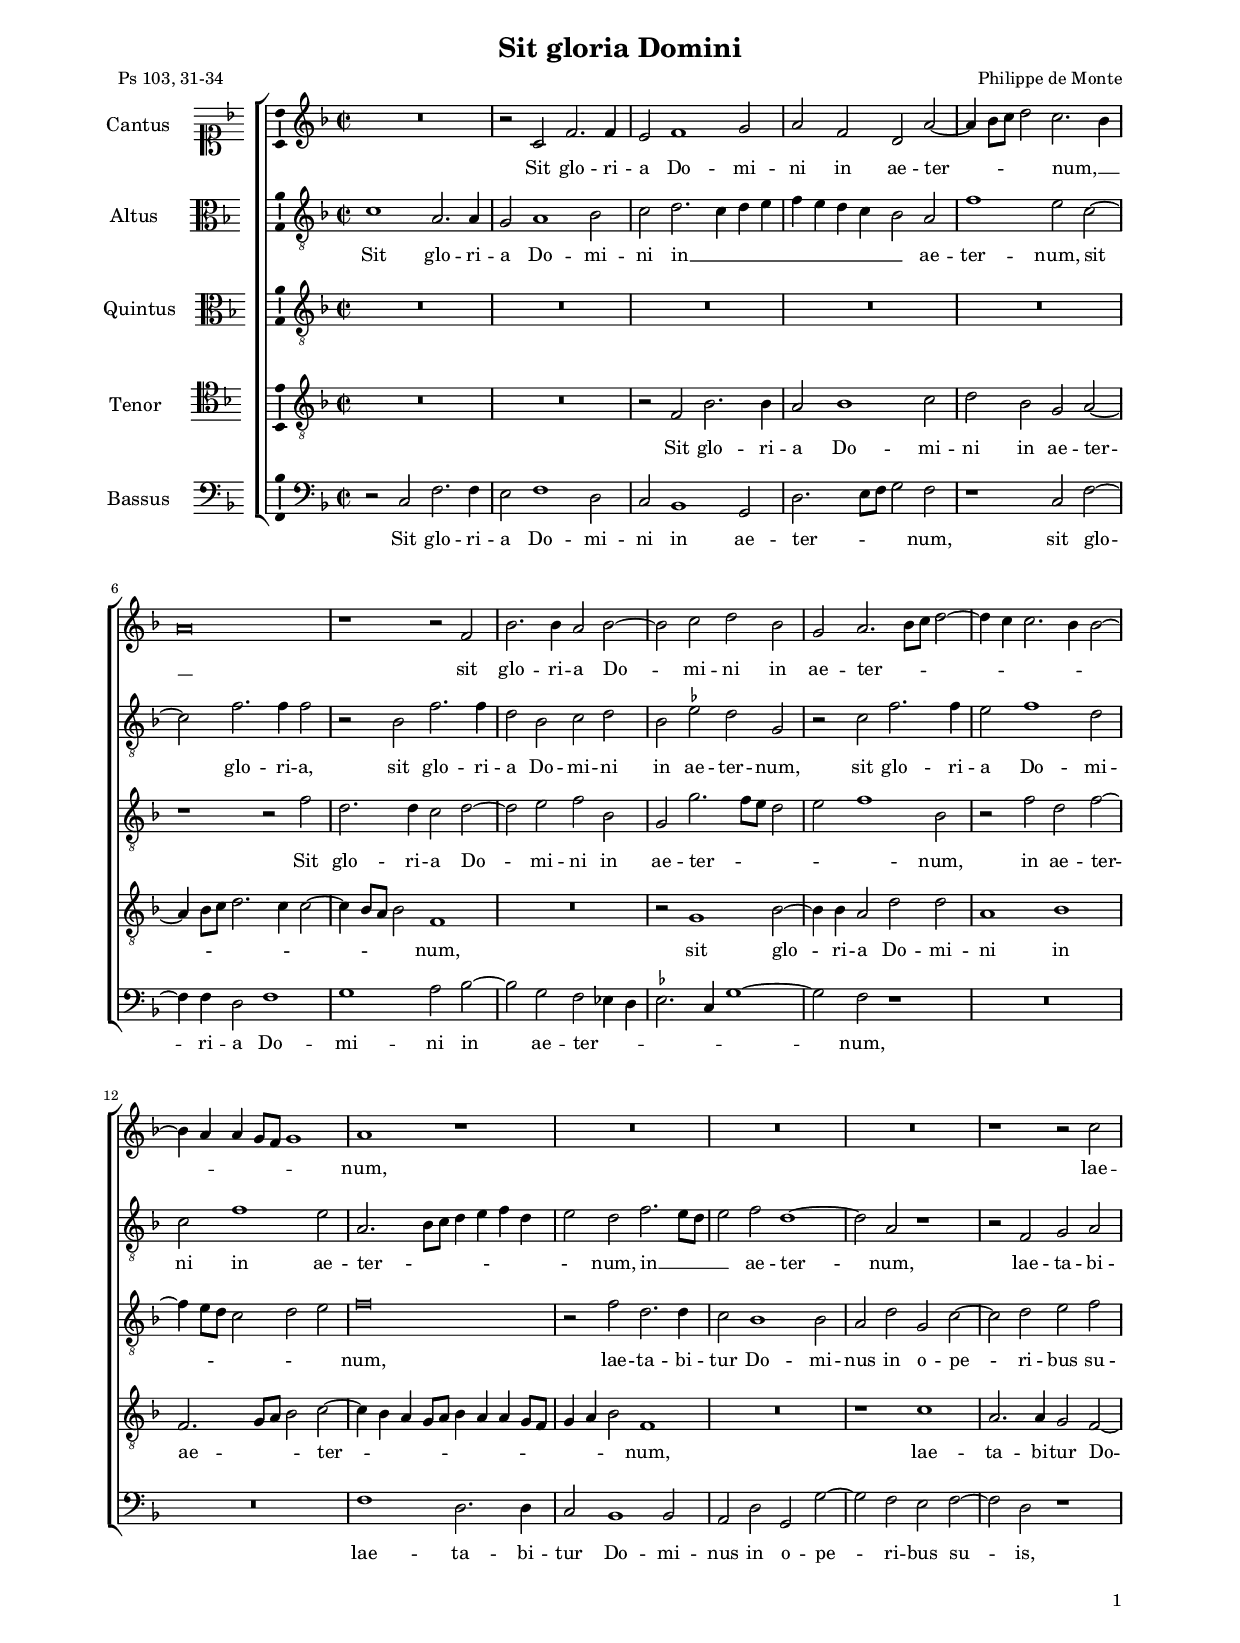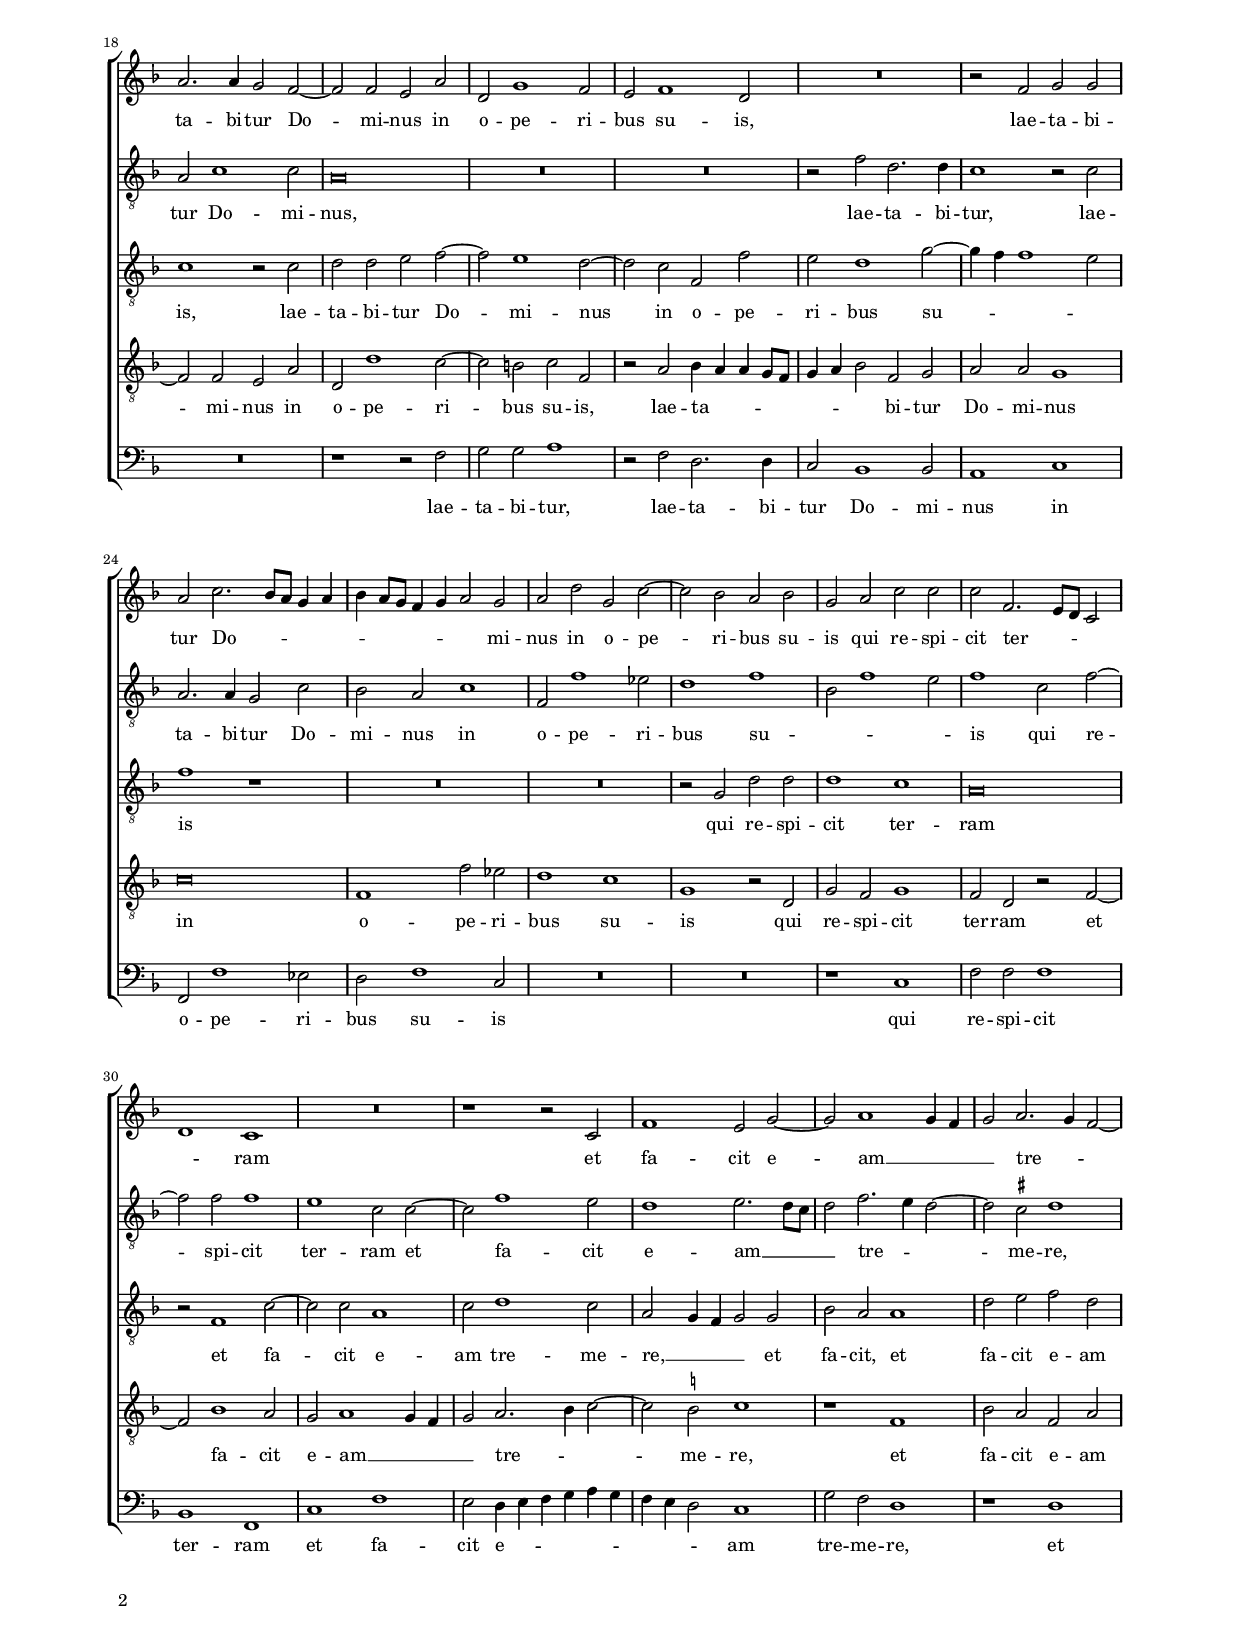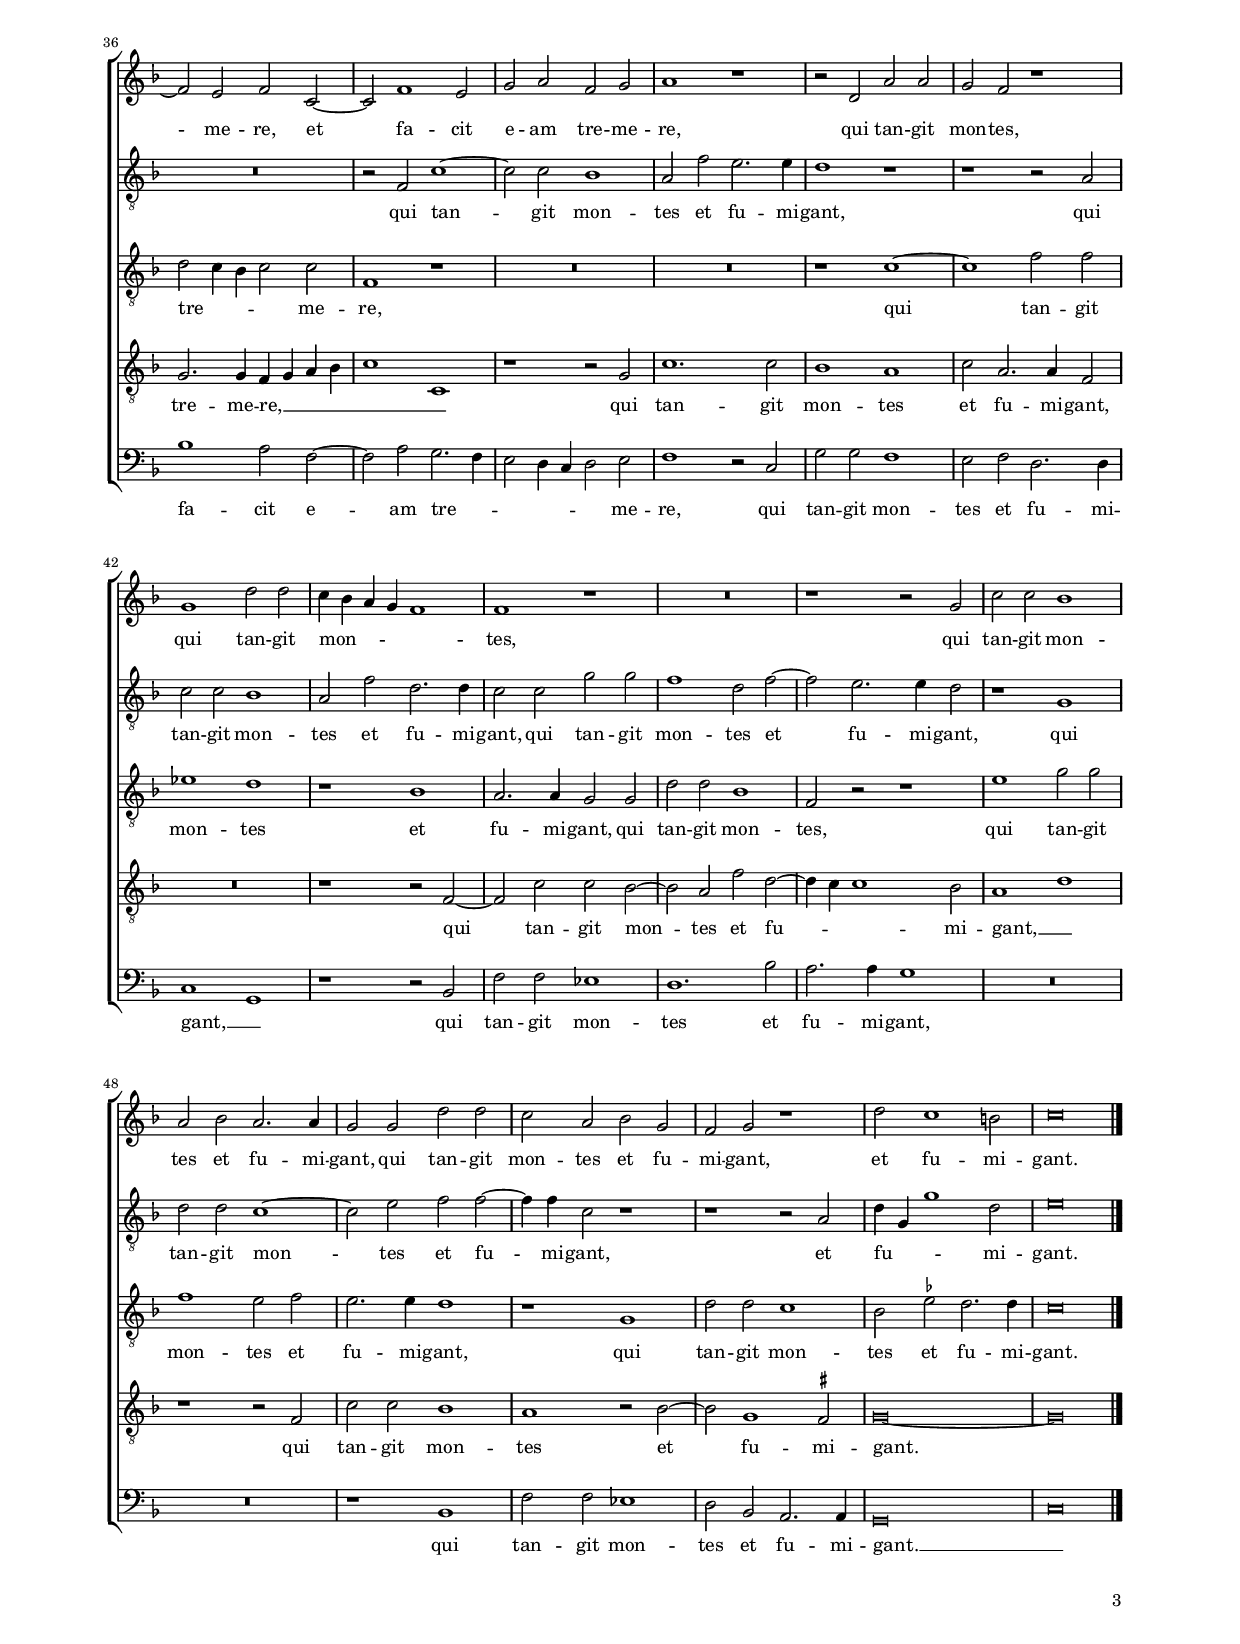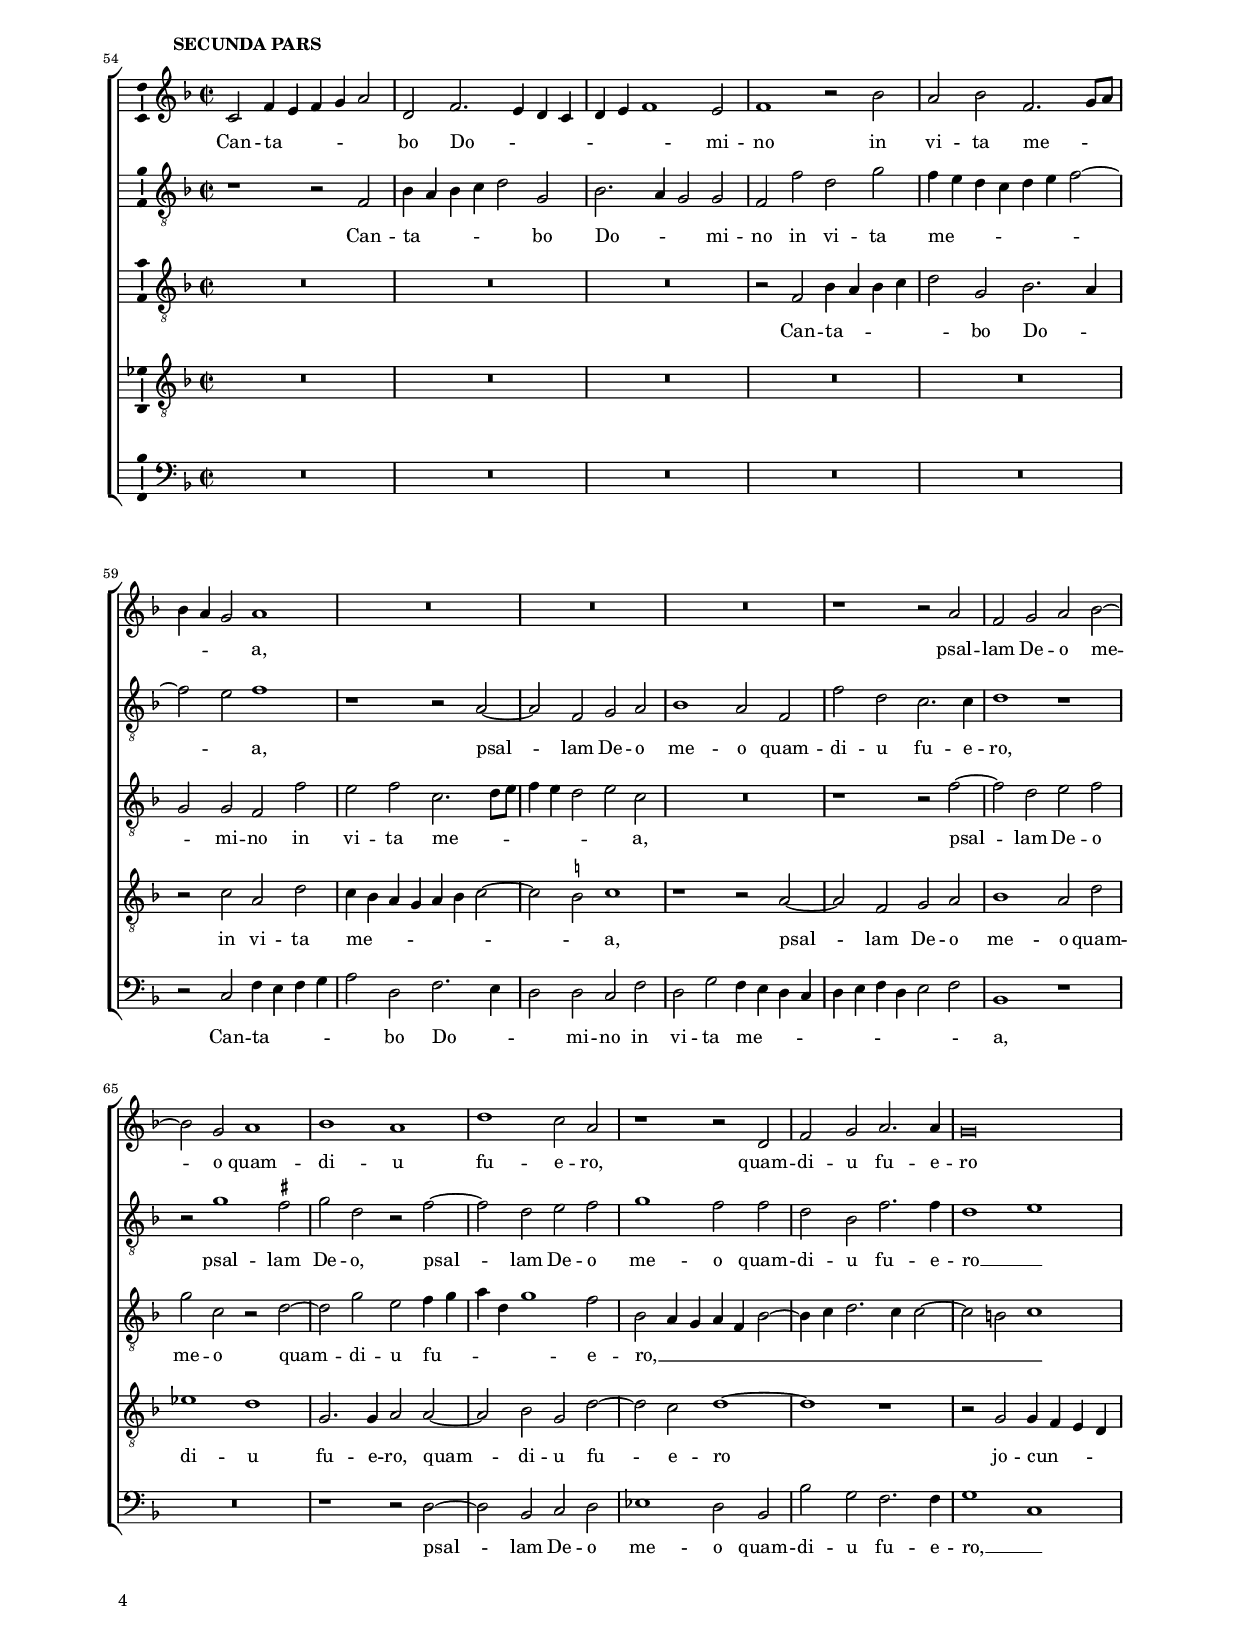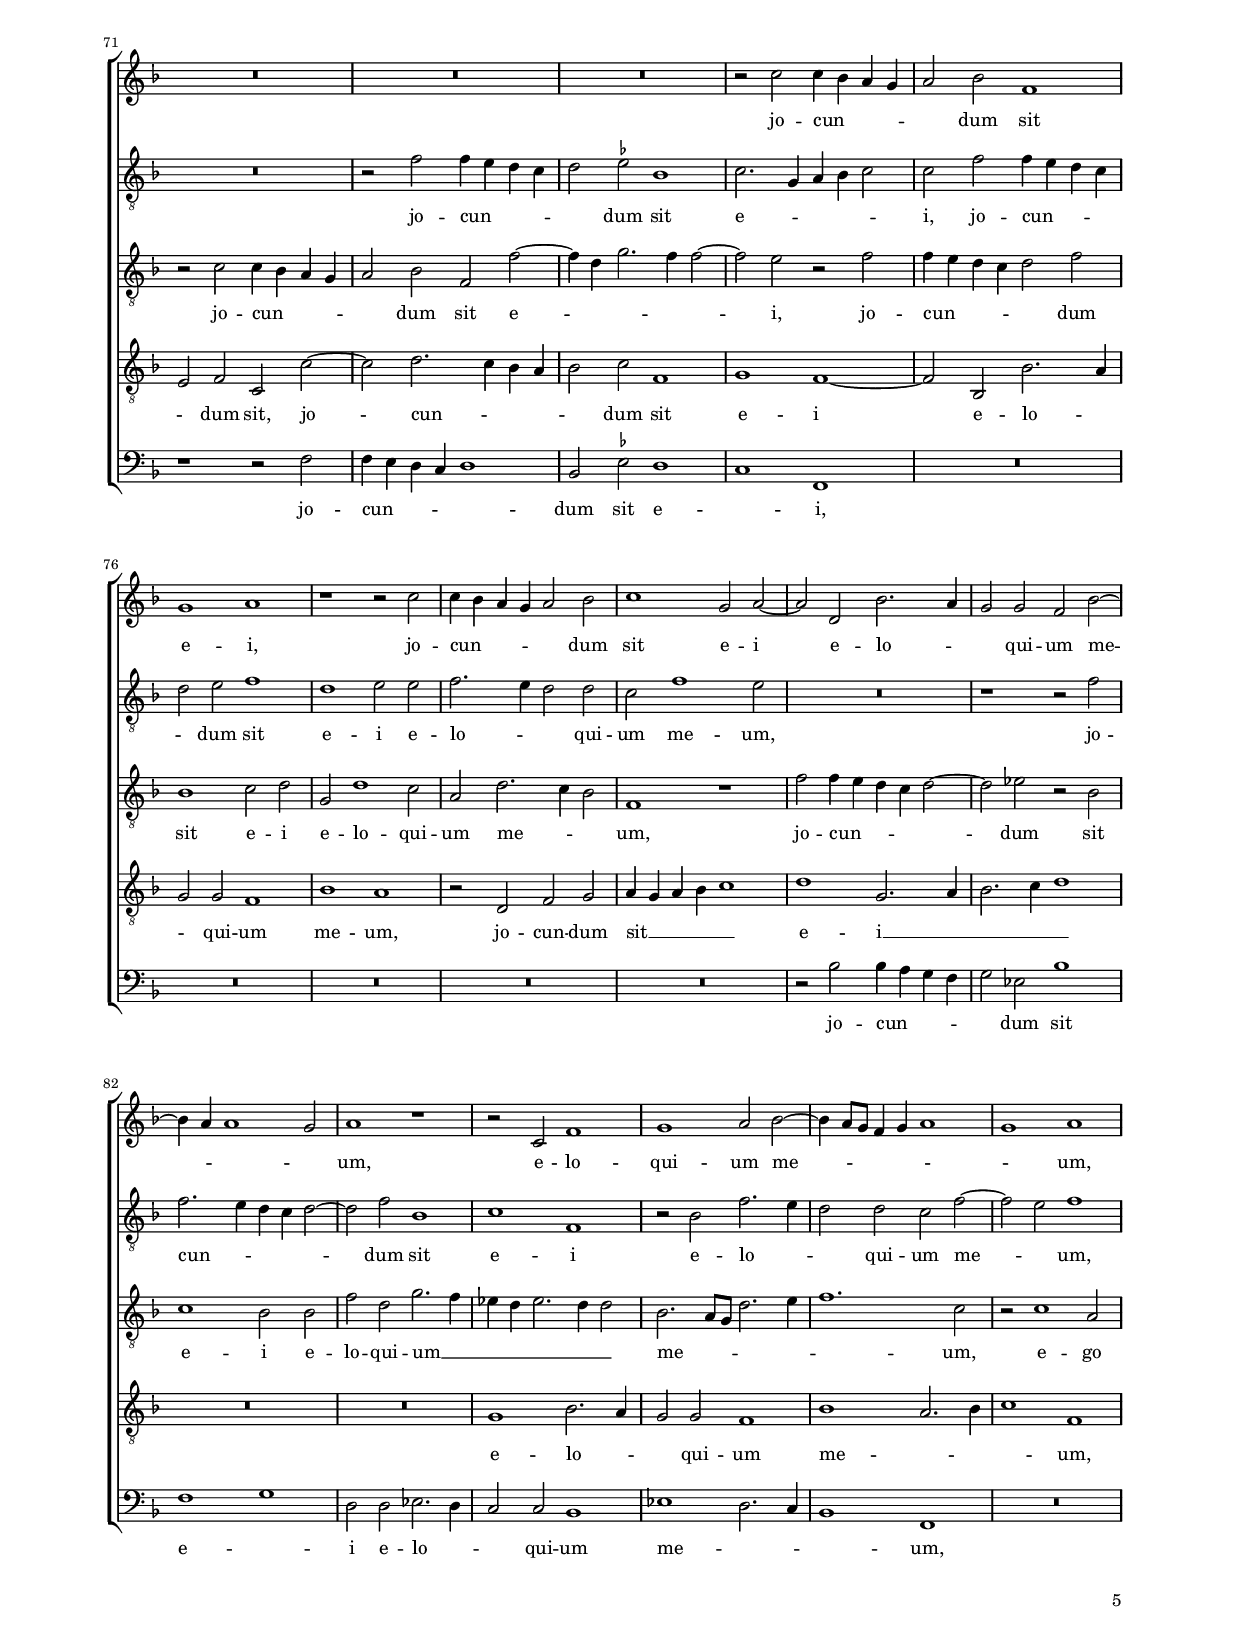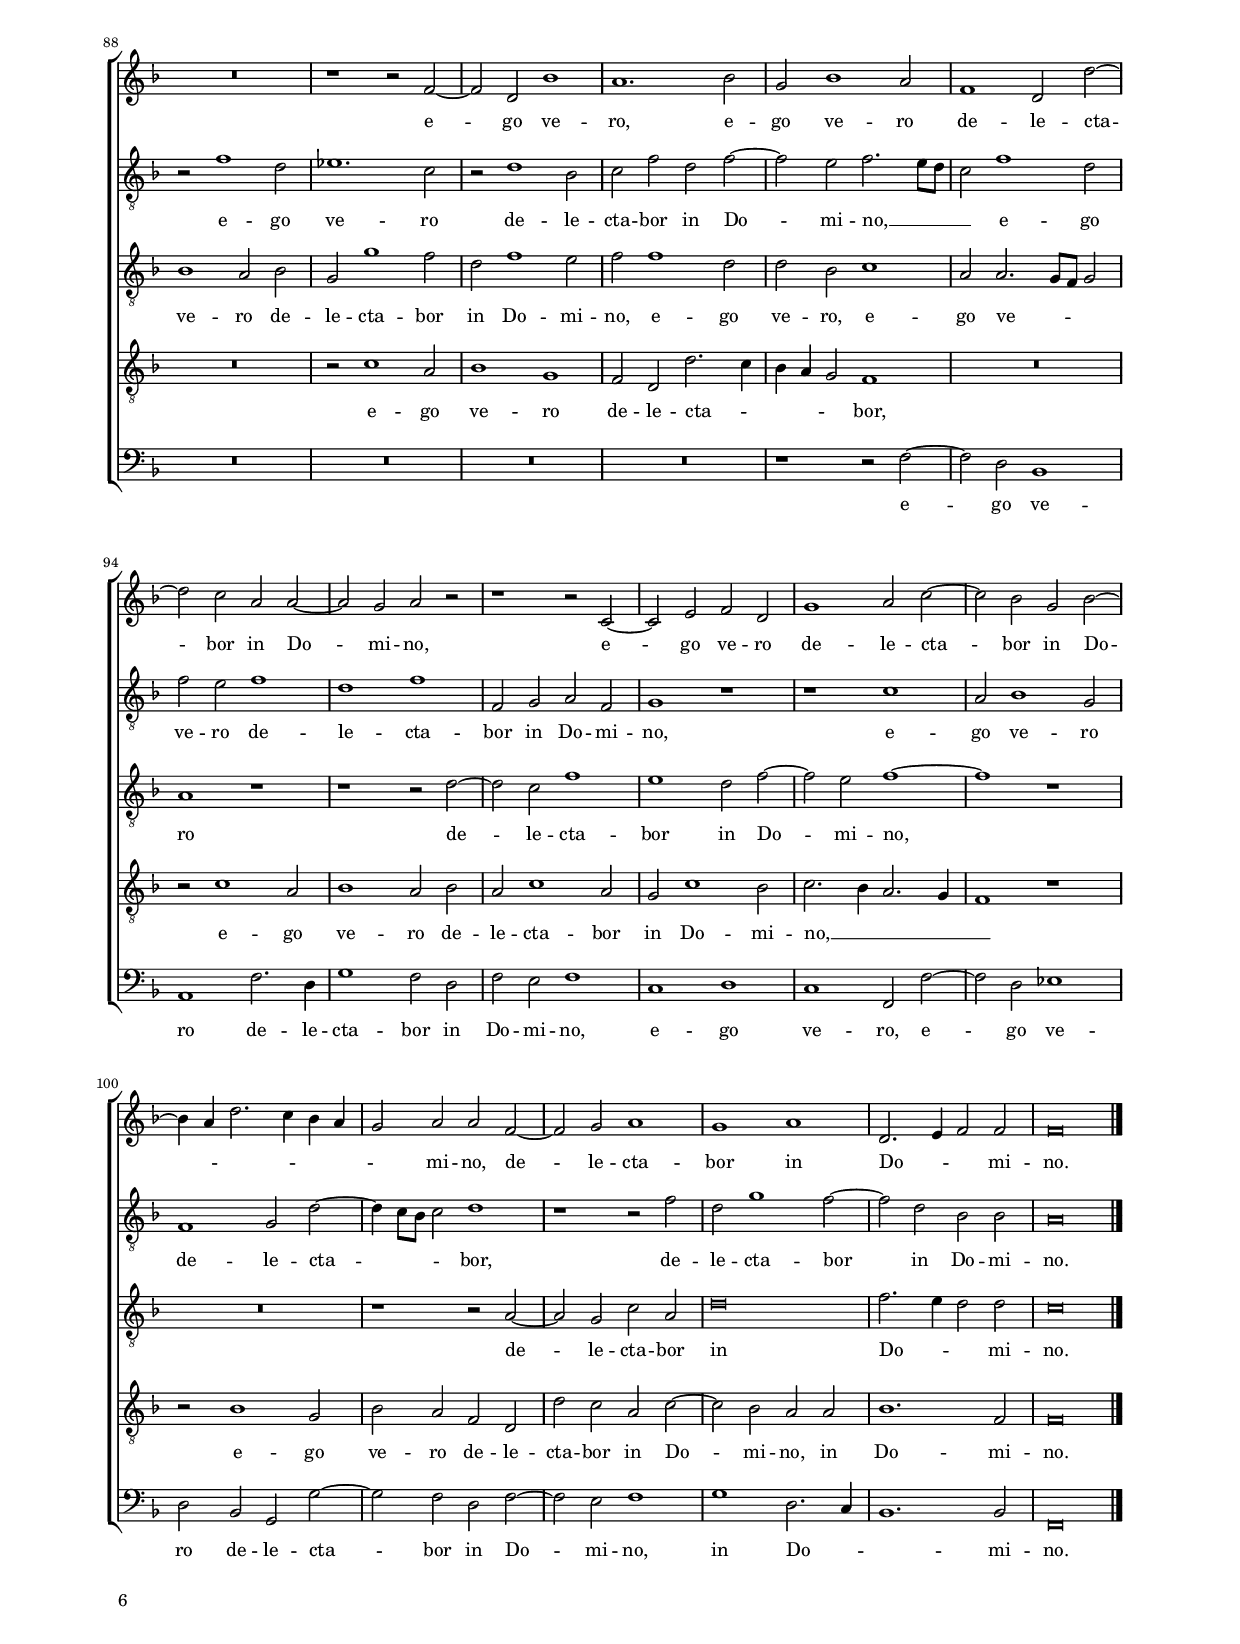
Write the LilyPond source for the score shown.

\header
{
	title="Sit gloria Domini"
	composer="Philippe de Monte"
	poet="Ps 103, 31-34"
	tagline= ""
}

\version "2.24.2"
\language deutsch
#(set-global-staff-size 15)
% #(set-default-paper-size "letter")
#(ly:set-option 'point-and-click #f)

	
	ficta = { \once \set suggestAccidentals = ##t }
	
	forget = #(define-music-function (music) (ly:music?) #{
		\accidentalStyle forget
		$music
		\accidentalStyle default
		#})


\paper
	{
	top-margin = 1.8 \cm
	bottom-margin = 1.2 \cm
	left-margin = 2 \cm
	right-margin = 2 \cm
	ragged-bottom = ##f
	ragged-last-bottom = ##f
	print-page-number = ##f
	score-system-spacing = #'((basic-distance . 16) (minimum-distance . 14) (padding . 5) (strechability . 150))
	system-system-spacing = #'((basic-distance . 16) (minimum-distance . 14) (padding . 5) (strechability . 150))
	oddFooterMarkup=\markup   \fill-line { "" \fromproperty #'page:page-number-string }
	evenFooterMarkup=\markup  \fill-line { \fromproperty #'page:page-number-string "" }
	last-bottom-spacing = #'((basic-distance . 12) (minimum-distance . 7) (padding . 4))
	%systems-per-page = 3
	%page-count = 6
%	min-systems-per-page = 3
	}

global = {
	\key f \major
	\time 2/2 \set Score.measureLength = #(ly:make-moment 2/1)
	\skip 1*2*53 \bar "|."
	}
	

incipitcantus = \markup { \score {
	{
	\set Staff.instrumentName = \markup { \fontsize #1 "Cantus" }
	\key f \major
	\clef soprano
	s4 \bar ""
	}
	\layout  {
	raggedright = ##t
	indent = 1.8 \cm
	line-width = 2.5 \cm
	\context { \Staff \remove Time_signature_engraver }
	\override Staff.Clef.Y-extent = #'(0 . 0)
	}} \hspace #1 }
	  
	  
incipitaltus = \markup { \score {
	{
	\set Staff.instrumentName = \markup { \fontsize #1 "Altus" }
	\key f \major
	\clef alto
	s4 \bar ""
	}
	\layout  {
	raggedright = ##t
	indent = 1.8 \cm
	line-width = 2.5 \cm
	\context { \Staff \remove Time_signature_engraver }
	\override Staff.Clef.Y-extent = #'(0 . 0)
	}} \hspace #1 }

	  
incipitquintus = \markup { \score {
	{
	\set Staff.instrumentName = \markup { \fontsize #1 "Quintus" }
	\key f \major
	\clef alto
	s4 \bar ""
	}
	\layout  {
	raggedright = ##t
	indent = 1.8 \cm
	line-width = 2.5 \cm
	\context { \Staff \remove Time_signature_engraver }
	\override Staff.Clef.Y-extent = #'(0 . 0)
	}} \hspace #1 }
	  

incipittenor = \markup { \score {
	{
	\set Staff.instrumentName = \markup { \fontsize #1 "Tenor" }
	\key f \major
	\clef tenor
	s4 \bar ""
	}
	\layout  {
	raggedright = ##t
	indent = 1.8 \cm
	line-width = 2.5 \cm
	\context { \Staff \remove Time_signature_engraver }
	\override Staff.Clef.Y-extent = #'(0 . 0)
	}} \hspace #1 }
	  
	  
incipitbassus = \markup { \score {
	{
	\set Staff.instrumentName = \markup { \fontsize #1 "Bassus" }
	\key f \major
	\clef bass
	s4 \bar ""
	}
	\layout  {
	raggedright = ##t
	indent = 1.8 \cm
	line-width = 2.5 \cm
	\context { \Staff \remove Time_signature_engraver }
	\override Staff.Clef.Y-extent = #'(0 . 0)
	}} \hspace #1 }


cantus =  \relative c''
	{
	R\breve
	r2 c, f2. f4
	e2 f1 g2
	a2 f d a'~
%5
	a4 b8 c d2 c2. b4 |
	a\breve
	r1 r2 f
	b2. b4 a2 b~
	b2 c d b
%10
	g2 a2. b8 c d2~ |
	d4 c c2. b4 b2~
	b4 a a g8 f g1
	a1 r
	R\breve
%15
	R\breve |
	R\breve
	r1 r2 c
	a2. a4 g2 f~
	f2 f e a
%20
	d,2 g1 f2 |
	e2 f1 d2
	R\breve
	r2 f g g
	a2 c2. b8 a g4 a
%25
	b4 a8 g f4 g a2 g |
	a2 d g, c~
	c2 b a b
	g2 a c c
	c2 f,2. e8 d c2
%30
	d1 c |
	R\breve
	r1 r2 c
	f1 e2 g~
	g2 a1 g4 f
%35
	g2 a2. g4 f2~ |
	f2 e f c~
	c2 f1 e2
	g2 a f g
	a1 r
%40
	r2 d, a' a |
	g2 f r1
	g1 d'2 d
	c4 b a g f1
	f1 r
%45
	R\breve |
	r1 r2 g
	c2 c b1
	a2 b a2. a4
	g2 g d' d
%50
	c2 a b g |	
	f2 g r1
	d'2 c1 h2
	c\breve |
	}


altus =  \relative c'
	{
	c1 a2. a4
	g2 a1 b2
	c2 d2. c4 d e
	f4 e d c b2 a
%5
	f'1 e2 c~ |
	c2 f2. f4 f2
	r2 b, f'2. f4
	d2 b c d
	b2 \ficta es d g,
%10
	r2 c f2. f4 |
	e2 f1 d2
	c2 f1 e2
	a,2. b8 c d4 e f d
	e2 d f2. e8 d
%15
	e2 f d1~ |
	d2 a r1
	r2 f g a
	a2 c1 c2
	a\breve
%20
	R\breve |
	R\breve
	r2 f' d2. d4
	c1 r2 c
	a2. a4 g2 c
%25
	b2 a c1 |
	f,2 f'1 es2
	d1 f
	b,2 f'1 e2
	f1 c2 f~
%30
	f2 f f1 |
	e1 c2 c~
	c2 f1 e2
	d1 e2. d8 c
	d2 f2. e4 d2~
%35
	d2 \ficta cis d1 |
	R\breve
	r2 f, c'1~
	c2 c b1
	a2 f' e2. e4
%40
	d1 r |
	r1 r2 a
	c2 c b1
	a2 f' d2. d4
	c2 c g' g
%45
	f1 d2 f~ |
	f2 e2. e4 d2
	r1 g,
	d'2 d c1~
	c2 e f f~
%50
	f4 f c2 r1 |
	r1 r2 a
	d4 g, g'1 d2
	e\breve |
	}


quintus =  \relative c'
	{
	R\breve
	R\breve
	R\breve
	R\breve
%5
	R\breve |
	r1 r2 f
	d2. d4 c2 d~
	d2 e f b,
	g2 g'2. f8 e d2
%10
	e2 f1 b,2 |
	r2 f' d f~
	f4 e8 d c2 d e
	f\breve
	r2 f d2. d4
%15
	c2 b1 b2 |
	a2 d g, c~
	c2 d e f
	c1 r2 c
	d2 d e f~
%20
	f2 e1 d2~ |
	d2 c f, f'
	e2 d1 g2~
	g4 f f1 e2
	f1 r
%25
	R\breve |
	R\breve
	r2 g, d' d
	d1 c
	a\breve
%30
	r2 f1 c'2~ |
	c2 c a1
	c2 d1 c2
	a2 g4 f g2 g
	b2 a a1
%35
	d2 e f d |
	d2 c4 b c2 c
	f,1 r
	R\breve
	R\breve
%40
	r1 c'~ |
	c1 f2 f
	es1 d
	r1 b
	a2. a4 g2 g
%45
	d'2 d b1 |
	f2 r r1
	e'1 g2 g
	f1 e2 f
	e2. e4 d1
%50
	r1 g, |
	d'2 d c1
	b2 \ficta es d2. d4
	c\breve |
	}


tenor  =  \relative c'
	{
	R\breve
	R\breve
	r2 f, b2. b4
	a2 b1 c2
%5
	d2 b g a~ |
	a4 b8 c d2. c4 c2~
	c4 b8 a b2 f1
	R\breve
	r2 g1 b2~
%10
	b4 b a2 d d |
	a1 b
	f2. g8 a b2 c~
	c4 b a g8 a b4 a a g8 f
	g4 a b2 f1
%15
	R\breve |
	r1 c'
	a2. a4 g2 f~
	f2 f e a
	d,2 d'1 c2~
%20
	c2 h c f, |
	r2 a b4 a a g8 f
	g4 a b2 f g
	a2 a g1
	c\breve
%25
	f,1 f'2 es |
	d1 c
	g1 r2 d
	g2 f g1
	f2 d r f~
%30
	f2 b1 a2 |
	g2 a1 g4 f
	g2 a2. b4 c2~
	c2 \ficta h c1
	r1 f,
%35
	b2 a f a |
	g2. g4 f g a b
	c1 c,
	r1 r2 g'
	c1. c2
%40
	b1 a |
	c2 a2. a4 f2
	R\breve
	r1 r2 f~
	f2 c' c b~
%45
	b2 a f' d~ |
	d4 c c1 b2
	a1 d
	r1 r2 f,
	c'2 c b1
%50
	a1 r2 b~ |
	b2 g1 \ficta fis2
	g\breve~
	g\breve |
	}


bassus  =  \relative c
	{
	r2 c f2. f4
	e2 f1 d2
	c2 b1 g2
	d'2. e8 f g2 f
%5
	r1 c2 f~ |
	f4 f d2 f1
	g1 a2 b~
	b2 g f es4 d
	\ficta es2. c4 g'1~
%10
	g2 f r1 |
	R\breve
	R\breve
	f1 d2. d4
	c2 b1 b2
%15
	a2 d g, g'~ |
	g2 f e f~
	f2 d r1
	R\breve
	r1 r2 f
%20
	g2 g a1 |
	r2 f d2. d4
	c2 b1 b2
	a1 c
	f,2 f'1 es2
%25
	d2 f1 c2 |
	R\breve
	R\breve
	r1 c
	f2 f f1
%30
	b,1 f |
	c'1 f
	e2 d4 e f g a g
	f4 e d2 c1
	g'2 f d1
%35
	r1 d |
	b'1 a2 f~
	f2 a g2. f4
	e2 d4 c d2 e
	f1 r2 c
%40
	g'2 g f1 |
	e2 f d2. d4
	c1 g
	r1 r2 b
	f'2 f es1
%45
	d1. b'2 |
	a2. a4 g1
	R\breve
	R\breve
	r1 b,
%50
	f'2 f es1 |
	d2 b a2. a4
	g\breve
	c\breve |
	}


lyricscantus = \lyricmode {
	Sit glo -- ri -- a Do -- mi -- ni in ae -- ter -- _ _ _ num, __ _ _
	sit glo -- ri -- a Do -- mi -- ni in ae -- ter -- _ _ _ _ _ _ _ _ _ _ _ _ num,
	lae -- ta -- bi -- tur Do -- mi -- nus in o -- pe -- ri -- bus su -- is,
	lae -- ta -- bi -- tur Do -- _ _ _ _ _ _ _ _ _ _ mi -- nus in o -- pe -- ri -- bus su -- is
	qui re -- spi -- cit ter -- _ _ _ _ ram et fa -- cit e -- am __ _ _ _ tre -- _ _ me -- re,
	et fa -- cit e -- am tre -- me -- re,
	qui tan -- git mon -- tes,
	qui tan -- git mon -- _ _ _ _ tes,
	qui tan -- git mon -- tes et fu -- mi -- gant,
	qui tan -- git mon -- tes et fu -- mi -- gant,
	et fu -- mi -- gant.
	}


lyricsaltus = \lyricmode {
	Sit glo -- ri -- a Do -- mi -- ni in __ _ _ _ _ _ _ _ _ ae -- ter -- num,
	sit glo -- ri -- a,
	sit glo -- ri -- a Do -- mi -- ni in ae -- ter -- num,
	sit glo -- ri -- a Do -- mi -- ni in ae -- ter -- _ _ _ _ _ _ _ num,
	in __ _ _ _ ae -- ter -- num,
	lae -- ta -- bi -- tur Do -- mi -- nus,
	lae -- ta -- bi -- tur,
	lae -- ta -- bi -- tur Do -- mi -- nus in o -- pe -- ri -- bus su -- _ _ _ is
	qui re -- spi -- cit ter -- ram et fa -- cit e -- am __ _ _ _ tre -- _ _ me -- re,
	qui tan -- git mon -- tes et fu -- mi -- gant,
	qui tan -- git mon -- tes et fu -- mi -- gant,
	qui tan -- git mon -- tes et fu -- mi -- gant,
	qui tan -- git mon -- tes et fu -- mi -- gant,
	et fu -- _ _ mi -- gant.
	}


lyricsquintus = \lyricmode {
	Sit glo -- ri -- a Do -- mi -- ni in ae -- ter -- _ _ _ _ _ num,
	in ae -- ter -- _ _ _ _ _ num,
	lae -- ta -- bi -- tur Do -- mi -- nus in o -- pe -- ri -- bus su -- is,
	lae -- ta -- bi -- tur Do -- mi -- nus in o -- pe -- ri -- bus su -- _ _ _ is
	qui re -- spi -- cit ter -- ram et fa -- cit e -- am tre -- me -- re, __ _ _ _ 
	et fa -- cit,
	et fa -- cit e -- am tre -- _ _ _ me -- re,
	qui tan -- git mon -- tes et fu -- mi -- gant,
	qui tan -- git mon -- tes,
	qui tan -- git mon -- tes et fu -- mi -- gant,
	qui tan -- git mon -- tes et fu -- mi -- gant.
	}


lyricstenor = \lyricmode {
	Sit glo -- ri -- a Do -- mi -- ni in ae -- ter -- _ _ _ _ _ _ _ _ num,
	sit glo -- ri -- a Do -- mi -- ni in ae -- _ _ _ ter -- _ _ _ _ _ _ _ _ _ _ _ _ num,
	lae -- ta -- bi -- tur Do -- mi -- nus in o -- pe -- ri -- bus su -- is,
	lae -- ta -- _ _ _ _ _ _ _ bi -- tur Do -- mi -- nus in o -- pe -- ri -- bus su -- is
	qui re -- spi -- cit ter -- ram et fa -- cit e -- am __ _ _ _ tre -- _ _ me -- re,
	et fa -- cit e -- am tre -- me -- re, __ _ _ _ _ _
	qui tan -- git mon -- tes et fu -- mi -- gant,
	qui tan -- git mon -- tes et fu -- _ _ mi -- gant, __ _
	qui tan -- git mon -- tes et fu -- mi -- gant.
	}


lyricsbassus = \lyricmode {
	Sit glo -- ri -- a Do -- mi -- ni in ae -- ter -- _ _ _ num,
	sit glo -- ri -- a Do -- mi -- ni in ae -- ter -- _ _ _ _ _ num,
	lae -- ta -- bi -- tur Do -- mi -- nus in o -- pe -- ri -- bus su -- is,
	lae -- ta -- bi -- tur,
	lae -- ta -- bi -- tur Do -- mi -- nus in o -- pe -- ri -- bus su -- is
	qui re -- spi -- cit ter -- ram et fa -- cit e -- _ _ _ _ _ _ _ _ am tre -- me -- re,
	et fa -- cit e -- am tre -- _ _ _ _ _ me -- re,
	qui tan -- git mon -- tes et fu -- mi -- gant, __ _
	qui tan -- git mon -- tes et fu -- mi -- gant,
	qui tan -- git mon -- tes et fu -- mi -- gant. __ _
	}


\score
{  
	\transpose c c {
	\new ChoirStaff \with { \override StaffGrouper.staff-staff-spacing.basic-distance = #12 }
	<<

	\new Staff << \global
	\new Voice="v1" {
		\set Staff.instrumentName=\incipitcantus
		\set Staff.midiInstrument = "reed organ"
		\clef violin
		\cantus }
	\new Lyrics \lyricsto "v1" {\lyricscantus }
	>>


	\new Staff << \global
	\new Voice="v2" {
		\set Staff.instrumentName=\incipitaltus
		\set Staff.midiInstrument = "reed organ"
		\clef "G_8" % violin
		\altus}
	\new Lyrics \lyricsto "v2" {\lyricsaltus }
	>>


	\new Staff << \global
	\new Voice="v5" {
		\set Staff.instrumentName=\incipitquintus
		\set Staff.midiInstrument = "reed organ"
		\clef "G_8" % violin
		\quintus}
	\new Lyrics \lyricsto "v5" {\lyricsquintus }
	>>


	\new Staff << \global
	\new Voice="v3" {
		\set Staff.instrumentName=\incipittenor
		\set Staff.midiInstrument = "reed organ"
		\clef "G_8"
		\tenor }
	\new Lyrics \lyricsto "v3" {\lyricstenor }
	>>


	\new Staff << \global
	\new Voice="v4" {
		\set Staff.instrumentName=\incipitbassus
		\set Staff.midiInstrument = "reed organ"
		\clef bass
		\bassus }
	\new Lyrics \lyricsto "v4" {\lyricsbassus}
	>>

	>>
	} % transpose

	\layout
	{
	indent = 2.5 \cm
	\context { \Staff \override TimeSignature.break-visibility = #end-of-line-invisible }
	\context { \Lyrics \override VerticalAxisGroup.nonstaff-relatedstaff-spacing.padding = #1.4 }
%	\context { \Lyrics \override LyricText.font-size = #1 }
	\context { \Staff \consists Ambitus_engraver }
	\context { \Score \override BarNumber.padding = #2 }
	\context { \Voice \override NoteHead.style = #'baroque }
	}


\midi
	{
	\tempo 2 = 90
	}

}

%%%%%%%%%%%%%%%%%%%%  SECUNDA PARS %%%%%%%%%%%%%%%%%%%%


global = {
	\key f \major
	\time 2/2 \set Score.measureLength = #(ly:make-moment 2/1)
	\set Score.currentBarNumber = #54
	\skip 1*2*52 \bar "|."
	}


cantus =  \relative c''
	{
	c,2 f4 e f g a2
	d,2 f2. e4 d c
	d4 e f1 e2
	f1 r2 b
%5
	a2 b f2. g8 a |
	b4 a g2 a1
	R\breve
	R\breve
	R\breve
%10
	r1 r2 a |
	f2 g a b~
	b2 g a1
	b1 a
	d1 c2 a
%15
	r1 r2 d, |
	f2 g a2. a4
	g\breve
	R\breve
	R\breve
%20
	R\breve |
	r2 c c4 b a g
	a2 b f1
	g1 a
	r1 r2 c
%25
	c4 b a g a2 b |
	c1 g2 a~
	a2 d, b'2. a4
	g2 g f b~
	b4 a a1 g2
%30
	a1 r |
	r2 c, f1
	g1 a2 b~
	b4 a8 g f4 g a1
	g1 a
%35
	R\breve |
	r1 r2 f~
	f2 d b'1
	a1. b2
	g2 b1 a2
%40
	f1 d2 d'~ |
	d2 c a a~
	a2 g a r
	r1 r2 c,~
	c2 e f d
%45
	g1 a2 c~ |
	c2 b g b~
	b4 a d2. c4 b a
	g2 a a f~
	f2 g a1 |
%50
	g1 a |
	d,2. e4 f2 f
	f\breve |
	}


altus =  \relative c'
	{
	r1 r2 f,
	b4 a b c d2 g,
	b2. a4 g2 g
	f2 f' d g
%5
	f4 e d c d e f2~ |
	f2 e f1
	r1 r2 a,~
	a2 f g a
	b1 a2 f
%10
	f'2 d c2. c4 |
	d1 r
	r2 g1 \ficta fis2
	g2 d r f~
	f2 d e f
%15
	g1 f2 f |
	d2 b f'2. f4
	d1 e
	R\breve
	r2 f f4 e d c
%20
	d2 \ficta es b1 |
	c2. g4 a b c2
	c2 f f4 e d c
	d2 e f1
	d1 e2 e
%25
	f2. e4 d2 d |
	c2 f1 e2
	R\breve
	r1 r2 f
	f2. e4 d c d2~
%30
	d2 f b,1 |
	c1 f,
	r2 b f'2. e4
	d2 d c f~
	f2 e f1
%35
	r2 f1 d2 |
	es1. c2
	r2 d1 b2
	c2 f d f~
	f2 e f2. e8 d
%40
	c2 f1 d2 |
	f2 e f1
	d1 f
	f,2 g a f
	g1 r
%45
	r1 c |
	a2 b1 g2
	f1 g2 d'~
	d4 c8 b c2 d1
	r1 r2 f
%50
	d2 g1 f2~ |
	f2 d b b
	a\breve |
	}


quintus =  \relative c'
	{
	R\breve
	R\breve
	R\breve
	r2 f, b4 a b c
%5
	d2 g, b2. a4 |
	g2 g f f'
	e2 f c2. d8 e
	f4 e d2 e c
	R\breve
%10
	r1 r2 f~ |
	f2 d e f
	g2 c, r d~
	d2 g e f4 g
	a4 d, g1 f2
%15
	b,2 a4 g a f b2~ |
	b4 c d2. c4 c2~
	c2 h c1
	r2 c c4 b a g
	a2 b f f'~
%20
	f4 d g2. f4 f2~ |
	f2 e r f
	f4 e d c d2 f
	b,1 c2 d
	g,2 d'1 c2
%25
	a2 d2. c4 b2 |
	f1 r
	f'2 f4 e d c d2~
	d2 es r b
	c1 b2 b
%30
	f'2 d g2. f4 |
	es4 d es2. d4 d2
	b2. a8 g d'2. e4
	f1. c2
	r2 c1 a2
%35
	b1 a2 b |
	g2 g'1 f2
	d2 f1 e2
	f2 f1 d2
	d2 b c1
%40
	a2 a2. g8 f g2 |
	a1 r
	r1 r2 d~
	d2 c f1
	e1 d2 f~
%45
	f2 e f1~ |
	f1 r
	R\breve
	r1 r2 a,~
	a2 g c a
%50
	d\breve |
	f2. e4 d2 d
	c\breve |
	}


tenor  =  \relative c'
	{
	R\breve
	R\breve
	R\breve
	R\breve
%5
	R\breve |
	r2 c a d
	c4 b a g a b c2~
	c2 \ficta h c1
	r1 r2 a~
%10
	a2 f g a |
	b1 a2 d
	es1 d
	g,2. g4 a2 a~
	a2 b g d'~
%15
	d2 c d1~ |
	d1 r
	r2 g, g4 f e d
	e2 f c c'~
	c2 d2. c4 b a
%20
	b2 c f,1 |
	g1 f~
	f2 b, b'2. a4
	g2 g f1
	b1 a
%25
	r2 d, f g |
	a4 g a b c1
	d1 g,2. a4
	b2. c4 d1
	R\breve
%30
	R\breve |
	g,1 b2. a4
	g2 g f1
	b1 a2. b4
	c1 f,
%35
	R\breve |
	r2 c'1 a2
	b1 g
	f2 d d'2. c4
	b4 a g2 f1
%40
	R\breve |
	r2 c'1 a2
	b1 a2 b
	a2 c1 a2
	g2 c1 b2
%45
	c2. b4 a2. g4 |
	f1 r
	r2 b1 g2
	b2 a f d
	d'2 c a c~
%50
	c2 b a a |
	b1. f2
	f\breve |
	}


bassus  =  \relative c
	{
	R\breve
	R\breve
	R\breve
	R\breve
%5
	R\breve |
	r2 c f4 e f g
	a2 d, f2. e4
	d2 d c f
	d2 g f4 e d c
%10
	d4 e f d e2 f |
	b,1 r
	R\breve
	r1 r2 d~
	d2 b c d
%15
	es1 d2 b |
	b'2 g f2. f4
	g1 c,
	r1 r2 f
	f4 e d c d1
%20
	b2 \ficta es d1 |
	c1 f,
	R\breve
	R\breve
	R\breve
%25
	R\breve |
	R\breve
	r2 b' b4 a g f
	g2 es b'1
	f1 g
%30
	d2 d es2. d4 |
	c2 c b1
	es1 d2. c4
	b1 f
	R\breve
%35
	R\breve |
	R\breve
	R\breve
	R\breve
	r1 r2 f'~
%40
	f2 d b1 |
	a1 f'2. d4
	g1 f2 d
	f2 e f1
	c1 d
%45
	c1 f,2 f'~ |
	f2 d es1
	d2 b g g'~	
	g2 f d f~
	f2 e f1 |
%50
	g1 d2. c4
	b1. b2
	f\breve |
	}


lyricscantus = \lyricmode {
	Can -- ta -- _ _ _ _ bo Do -- _ _ _ _ _ _ mi -- no in vi -- ta me -- _ _ _ _ _ a,
	psal -- lam De -- o me -- o quam -- di -- u fu -- e -- ro,
	quam -- di -- u fu -- e -- ro
	jo -- cun -- _ _ _ _ dum sit e -- i,
	jo -- cun -- _ _ _ _ dum sit e -- i e -- lo -- _ _ qui -- um me -- _ _ _ um,
	e -- lo -- qui -- um me -- _ _ _ _ _ _ um,
	e -- go ve -- ro,
	e -- go ve -- ro de -- le -- cta -- bor in Do -- mi -- no,
	e -- go ve -- ro de -- le -- cta -- bor in Do -- _ _ _ _ _ _ mi -- no,
	de -- le -- cta -- bor in Do -- _ _ mi -- no.
	}


lyricsaltus = \lyricmode {
	Can -- ta -- _ _ _ _ bo Do -- _ _ mi -- no in vi -- ta me -- _ _ _ _ _ _ _ a,
	psal -- lam De -- o me -- o quam -- di -- u fu -- e -- ro,
	psal -- lam De -- o,
	psal -- lam De -- o me -- o quam -- di -- u fu -- e -- ro __ _
	jo -- cun -- _ _ _ _ dum sit e -- _ _ _ _ i,
	jo -- cun -- _ _ _ _ dum sit e -- i e -- lo -- _ _ qui -- um me -- um,
	jo -- cun -- _ _ _ _ dum sit e -- i e -- lo -- _ _ qui -- um me -- _ um,
	e -- go ve -- ro de -- le -- cta -- bor in Do -- mi -- no, __ _ _ _
	e -- go ve -- ro de -- le -- cta -- bor in Do -- mi -- no,
	e -- go ve -- ro de -- le -- cta -- _ _ _ bor,
	de -- le -- cta -- bor in Do -- mi -- no.
	}


lyricsquintus = \lyricmode {
	Can -- ta -- _ _ _ _ bo Do -- _ _ mi -- no in vi -- ta me -- _ _ _ _ _ _ a,
	psal -- lam De -- o me -- o quam -- di -- u fu -- _ _ _ _ e -- ro, __ _ _ _ _ _ _ _ _ _ _ _
	jo -- cun -- _ _ _ _ dum sit e -- _ _ _ _ i,
	jo -- cun -- _ _ _ _ dum sit e -- i e -- lo -- qui -- um me -- _ _ um,
	jo -- cun -- _ _ _ _ dum sit e -- i e -- lo -- qui -- um __ _ _ _ _ _ _ me -- _ _ _ _ _ um,
	e -- go ve -- ro de -- le -- cta -- bor in Do -- mi -- no,
	e -- go ve -- ro,
	e -- go ve -- _ _ _ ro de -- le -- cta -- bor in Do -- mi -- no,
	de -- le -- cta -- bor in Do -- _ _ mi -- no.
	}


lyricstenor = \lyricmode {
	in vi -- ta me -- _ _ _ _ _ _ _ a,
	psal -- lam De -- o me -- o quam -- di -- u fu -- e -- ro,
	quam -- di -- u fu -- e -- ro
	jo -- cun -- _ _ _ _ dum sit,
	jo -- cun -- _ _ _ _ dum sit e -- i e -- lo -- _ _ qui -- um me -- um,
	jo -- cun -- dum sit __ _ _ _ _ e -- i __ _ _ _ _ e -- lo -- _ _ qui -- um me -- _ _ _ um,
	e -- go ve -- ro de -- le -- cta -- _ _ _ _ bor,
	e -- go ve -- ro de -- le -- cta -- bor in Do -- mi -- no, __ _ _ _ _
	e -- go ve -- ro de -- le -- cta -- bor in Do -- mi -- no,
	in Do -- mi -- no.
	}


lyricsbassus = \lyricmode {
	Can -- ta -- _ _ _ _ bo Do -- _ _ mi -- no in vi -- ta me -- _ _ _ _ _ _ _ _ _ a,
	psal -- lam De -- o me -- o quam -- di -- u fu -- e -- ro, __ _
	jo -- cun -- _ _ _ _ dum sit e -- _ i,
	jo -- cun -- _ _ _ _ dum sit e -- _ i e -- lo -- _ _ qui -- um me -- _ _ _ um,
	e -- go ve -- ro de -- le -- cta -- bor in Do -- mi -- no,
	e -- go ve -- ro,
	e -- go ve -- ro de -- le -- cta -- bor in Do -- mi -- no,
	in Do -- _ _ mi -- no.
	}


\score
	{  
	\transpose c c {
	\new ChoirStaff \with { \override StaffGrouper.staff-staff-spacing.basic-distance = #12 }
	<<

	\new Staff <<\global
	\new Voice="v1" {
	  %\set Staff.instrumentName=Cantus
		\set Staff.midiInstrument = "reed organ"
		\clef violin
		\cantus }
	\new Lyrics \lyricsto "v1" {\lyricscantus }
	>>


	\new Staff << \global
	\new Voice="v2" {
	  %\set Staff.instrumentName=Altus
		\set Staff.midiInstrument = "reed organ"
		\clef "G_8" % violin
		\altus}
	\new Lyrics \lyricsto "v2" {\lyricsaltus }
	>>


	\new Staff << \global
	\new Voice="v5" {
	  %\set Staff.instrumentName=Quintus
		\set Staff.midiInstrument = "reed organ"
		\clef "G_8" % violin
		\quintus}
	\new Lyrics \lyricsto "v5" {\lyricsquintus }
	>>


	\new Staff <<\global
	\new Voice="v3" {
	  %\set Staff.instrumentName=Tenor
		\set Staff.midiInstrument = "reed organ"
		\clef "G_8"
		\tenor }
	\new Lyrics \lyricsto "v3" {\lyricstenor }
	>>


	\new Staff <<\global
	\new Voice="v4" {
	  %\set Staff.instrumentName=Bassus
		\set Staff.midiInstrument = "reed organ"
		\clef bass
		\bassus }
	\new Lyrics \lyricsto "v4" {\lyricsbassus}
	>>
	
	>>
	} % transpose

	\layout
	{
	indent = 0 \cm
	\context { \Staff \override TimeSignature.break-visibility = #end-of-line-invisible }
	\context { \Lyrics \override VerticalAxisGroup.nonstaff-relatedstaff-spacing.padding = #1.4 }
%	\context { \Lyrics \override LyricText.font-size = #1 }
	\context { \Staff \consists Ambitus_engraver }
	\context { \Score \override BarNumber.padding = #2 }
	\context { \Voice \override NoteHead.style = #'baroque }
	}

	\header { piece = \markup { \raise #2 \hspace #7 \bold "SECUNDA PARS"} }

\midi
	{
	\tempo 2 = 90
	}
	
}

% EOF
